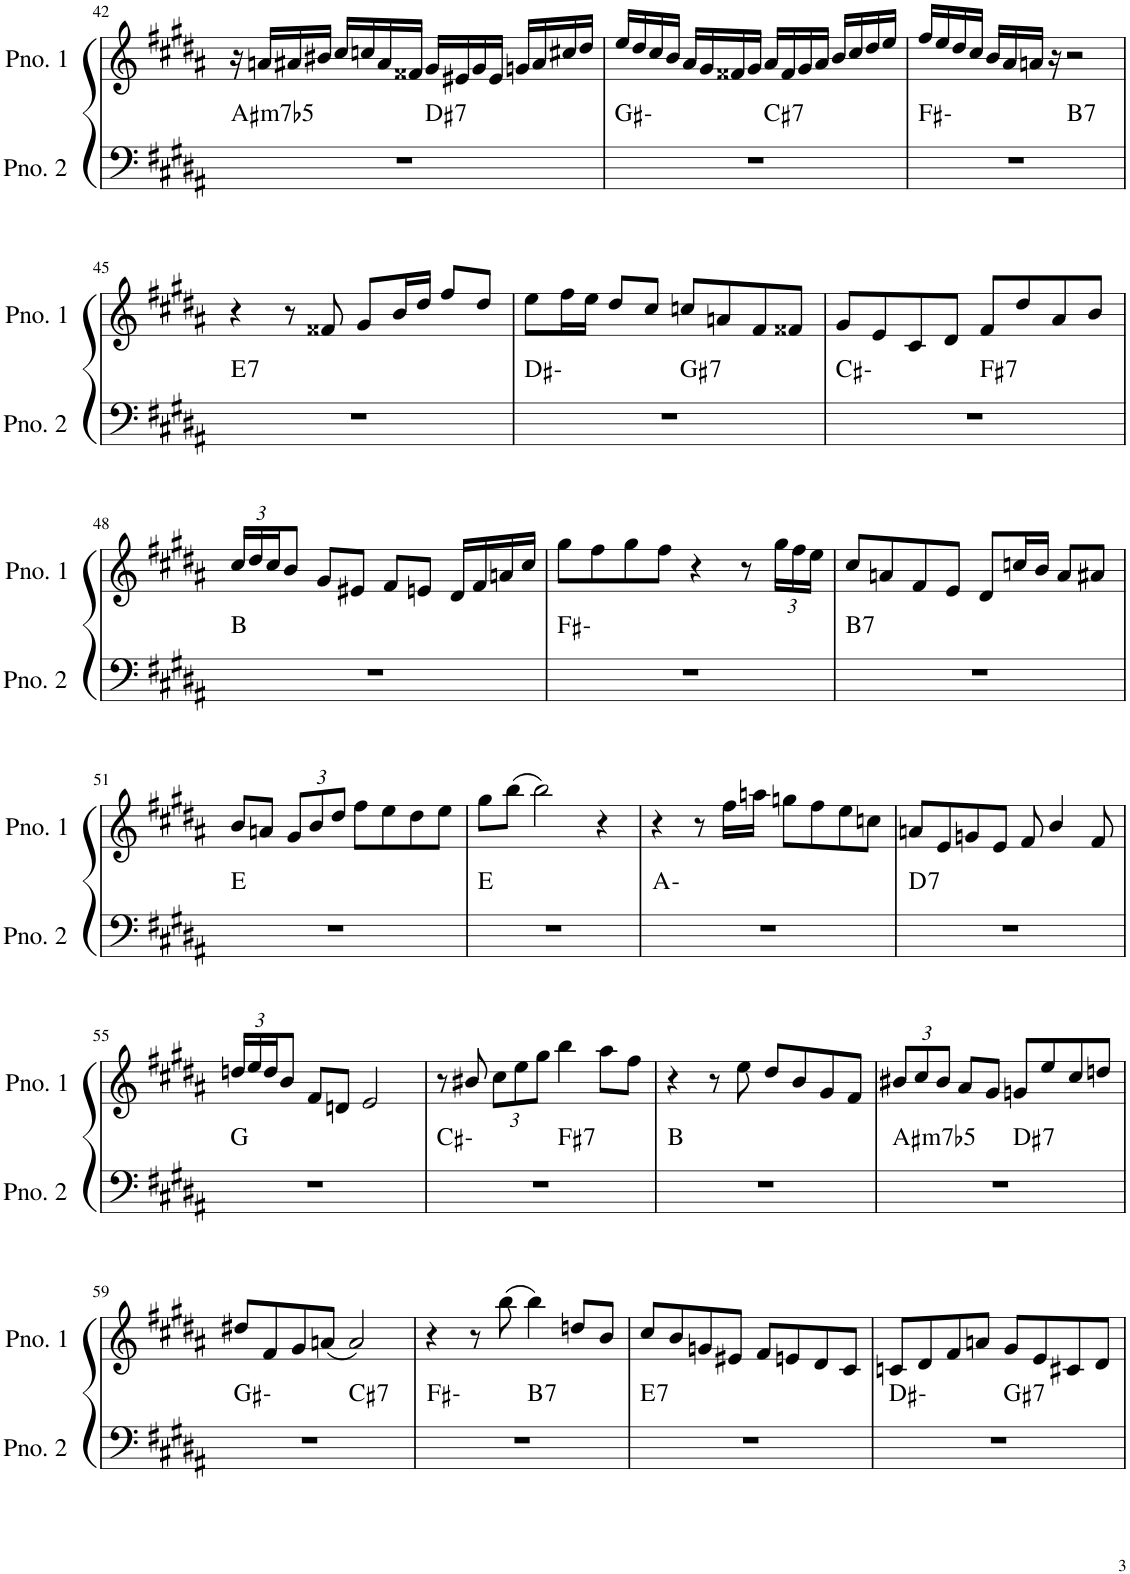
**kern	**harte	**kern
*part2	*part2	*part1
*staff2	*	*staff1
*I"ピアノ 2	*	*I"ピアノ 1
!!LO:PB:g=z
*clefF4	*	*clefG2
*k[f#c#g#d#a#]	*	*k[f#c#g#d#a#]
*M4/4	*	*M4/4
=42	=42	=42
!	!LO:H:kt=m7b5	!
*^	*	*
1r	2ryy	A#:hdim7	16r
.	.	.	16an/LL
.	.	.	16a#X/
.	.	.	16b#X/JJ
.	.	.	16cc#/LL
.	.	.	16ccn/
.	.	.	16a#/
.	.	.	16f##X/JJ
!	!	!LO:H:kt=7	!
.	2ryy	D#:7	16g#/LL
.	.	.	16e#X/
.	.	.	16g#/
.	.	.	16e#/JJ
.	.	.	16gn/LL
.	.	.	16a#/
.	.	.	16cc#X/
.	.	.	16dd#/JJ
=43	=43	=43	=43
1r	2ryy	G#:min	16ee/LL
.	.	.	16dd#/
.	.	.	16cc#/
.	.	.	16b/JJ
.	.	.	16a#/LL
.	.	.	16g#/
.	.	.	16f##X/
.	.	.	16g#/JJ
!	!	!LO:H:kt=7	!
.	2ryy	C#:7	16a#/LL
.	.	.	16f##/
.	.	.	16g#/
.	.	.	16a#/JJ
.	.	.	16b/LL
.	.	.	16cc#/
.	.	.	16dd#/
.	.	.	16ee/JJ
=44	=44	=44	=44
1r	2ryy	F#:min	16ff#/LL
.	.	.	16ee/
.	.	.	16dd#/
.	.	.	16cc#/JJ
.	.	.	16b/LL
.	.	.	16a#/
.	.	.	16an/JJ
.	.	.	16r
!	!	!LO:H:kt=7	!
.	2ryy	B:7	2r
!!LO:LB:g=z
=45	=45	=45	=45
!	!	!LO:H:kt=7	!
*v	*v	*	*
1r	E:7	4r
.	.	8r
.	.	8f##X/
.	.	8g#/L
.	.	16b/L
.	.	16dd#/JJ
.	.	8ff#/L
.	.	8dd#/J
=46	=46	=46
*^	*	*
1r	2ryy	D#:min	8ee\L
.	.	.	16ff#\L
.	.	.	16ee\JJ
.	.	.	8dd#/L
.	.	.	8cc#/J
!	!	!LO:H:kt=7	!
.	2ryy	G#:7	8ccn/L
.	.	.	8an/
.	.	.	8f#/
.	.	.	8f##X/J
=47	=47	=47	=47
1r	2ryy	C#:min	8g#/L
.	.	.	8e/
.	.	.	8c#/
.	.	.	8d#/J
!	!	!LO:H:kt=7	!
.	2ryy	F#:7	8f#/L
.	.	.	8dd#/
.	.	.	8a#/
.	.	.	8b/J
*v	*v	*	*
!!LO:LB:g=z
=48	=48	=48
*	*	*Xbrackettup
1r	B:maj	24cc#/LL
.	.	24dd#/
.	.	24cc#/J
.	.	8b/J
.	.	8g#/L
.	.	8e#X/J
.	.	8f#/L
.	.	8en/J
.	.	16d#/LL
.	.	16f#/
.	.	16an/
.	.	16cc#/JJ
=49	=49	=49
1r	F#:min	8gg#\L
.	.	8ff#\
.	.	8gg#\
.	.	8ff#\J
.	.	4r
.	.	8r
.	.	24gg#\LL
.	.	24ff#\
.	.	24ee\JJ
=50	=50	=50
!	!LO:H:kt=7	!
1r	B:7	8cc#/L
.	.	8an/
.	.	8f#/
.	.	8e/J
.	.	8d#/L
.	.	16ccn/L
.	.	16b/JJ
.	.	8a/L
.	.	8a#X/J
!!LO:LB:g=z
=51	=51	=51
1r	E:maj	8b/L
.	.	8an/J
.	.	12g#/L
.	.	12b/
.	.	12dd#/J
.	.	8ff#\L
.	.	8ee\
.	.	8dd#\
.	.	8ee\J
=52	=52	=52
1r	E:maj	8gg#\L
.	.	(8bb\J
.	.	2bb\)
.	.	4r
=53	=53	=53
1r	A:min	4r
.	.	8r
.	.	16ff#\LL
.	.	16aan\JJ
.	.	8ggn\L
.	.	8ff#\
.	.	8ee\
.	.	8ccn\J
=54	=54	=54
!	!LO:H:kt=7	!
1r	D:7	8an/L
.	.	8e/
.	.	8gn/
.	.	8e/J
.	.	8f#/
.	.	4b/
.	.	8f#/
!!LO:LB:g=z
=55	=55	=55
1r	G:maj	24ddn/LL
.	.	24ee/
.	.	24dd/J
.	.	8b/J
.	.	8f#/L
.	.	8dn/J
.	.	2e/
=56	=56	=56
*^	*	*
1r	2ryy	C#:min	8r
.	.	.	8b#X/
.	.	.	12cc#\L
.	.	.	12ee\
.	.	.	12gg#\J
!	!	!LO:H:kt=7	!
.	2ryy	F#:7	4bb\
.	.	.	8aa#\L
.	.	.	8ff#\J
*v	*v	*	*
=57	=57	=57
1r	B:maj	4r
.	.	8r
.	.	8ee\
.	.	8dd#/L
.	.	8b/
.	.	8g#/
.	.	8f#/J
=58	=58	=58
!	!LO:H:kt=m7b5	!
*^	*	*
1r	2ryy	A#:hdim7	12b#X/L
.	.	.	12cc#/
.	.	.	12b#/J
.	.	.	8a#/L
.	.	.	8g#/J
!	!	!LO:H:kt=7	!
.	2ryy	D#:7	8gn/L
.	.	.	8ee/
.	.	.	8cc#/
.	.	.	8ddn/J
!!LO:LB:g=z
=59	=59	=59	=59
1r	2ryy	G#:min	8dd#X/L
.	.	.	8f#/
.	.	.	8g#/
.	.	.	(8an/J
!	!	!LO:H:kt=7	!
.	2ryy	C#:7	2a/)
=60	=60	=60	=60
1r	2ryy	F#:min	4r
.	.	.	8r
.	.	.	(8bb\
!	!	!LO:H:kt=7	!
.	2ryy	B:7	4bb\)
.	.	.	8ddn/L
.	.	.	8b/J
=61	=61	=61	=61
!	!	!LO:H:kt=7	!
*v	*v	*	*
1r	E:7	8cc#/L
.	.	8b/
.	.	8gn/
.	.	8e#X/J
.	.	8f#/L
.	.	8en/
.	.	8d#/
.	.	8c#/J
=62	=62	=62
*^	*	*
1r	2ryy	D#:min	8cn/L
.	.	.	8d#/
.	.	.	8f#/
.	.	.	8an/J
!	!	!LO:H:kt=7	!
.	2ryy	G#:7	8g#/L
.	.	.	8e/
.	.	.	8c#X/
.	.	.	8d#/J
*v	*v	*	*
=	=	=
*-	*-	*-
